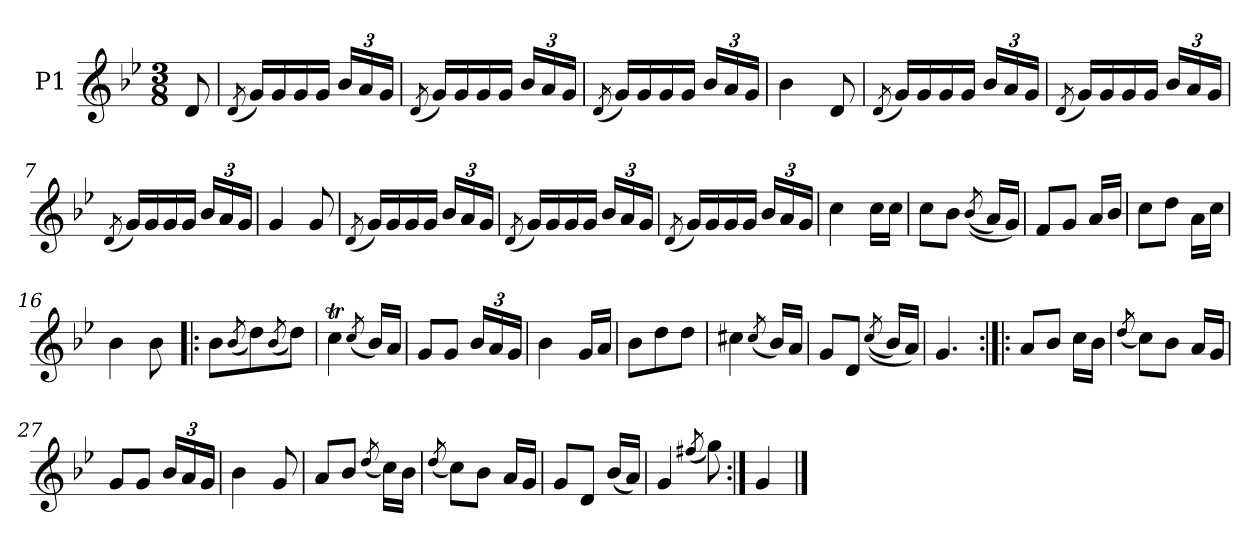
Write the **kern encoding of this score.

**kern
*part1
*staff1
*I"P1
*clefG2
*k[b-e-]
*g:
*M3/8
=
8d
=1
(8qd/
16gLL)
16g
16g
16gJJ
24b-LL
24a
24gJJ
=2
(8qd/
16gLL)
16g
16g
16gJJ
24b-LL
24a
24gJJ
=3
(8qd/
16gLL)
16g
16g
16gJJ
24b-LL
24a
24gJJ
=4
4b-
8d
=5
(8qd/
16gLL)
16g
16g
16gJJ
24b-LL
24a
24gJJ
=6
(8qd/
16gLL)
16g
16g
16gJJ
24b-LL
24a
24gJJ
=7
(8qd/
16gLL)
16g
16g
16gJJ
24b-LL
24a
24gJJ
=8
4g
8g
=9
(8qd/
16gLL)
16g
16g
16gJJ
24b-LL
24a
24gJJ
=10
(8qd/
16gLL)
16g
16g
16gJJ
24b-LL
24a
24gJJ
=11
(8qd/
16gLL)
16g
16g
16gJJ
24b-LL
24a
24gJJ
=12
4cc
16ccLL
16ccJJ
=13
8ccL
8b-J
((8qb-/
16aLL)
16gJJ)
=14
8fL
8gJ
16aLL
16b-JJ
=15
8ccL
8ddJ
16aLL
16ccJJ
=16
4b-
8b-
=17!|:
8b-L
(8qb-/
8dd)
(8qb-/
8ddJ)
=18
4ccT
(8qcc/
16b-LL)
16aJJ
=19
8gL
8gJ
24b-LL
24a
24gJJ
=20
4b-
16gLL
16aJJ
=21
8b-L
8dd
8ddJ
=22
4cc#X
(8qcc#/
16b-LL)
16aJJ
=23
8gL
8dJ
((8qcc/
16b-LL)
16aJJ)
=24
4.g
=25:|!|:
8aL
8b-J
16ccLL
16b-JJ
=26
(8qdd/
8ccL)
8b-J
16aLL
16gJJ
=27
8gL
8gJ
24b-LL
24a
24gJJ
=28
4b-
8g
=29
8aL
8b-J
(8qdd/
16ccLL)
16b-JJ
=30
(8qdd/
8ccL)
8b-J
16aLL
16gJJ
=31
8gL
8dJ
(16b-LL
16aJJ)
=32
4g
(8qff#X/
8gg)
=33:|!
4g
==
*-
